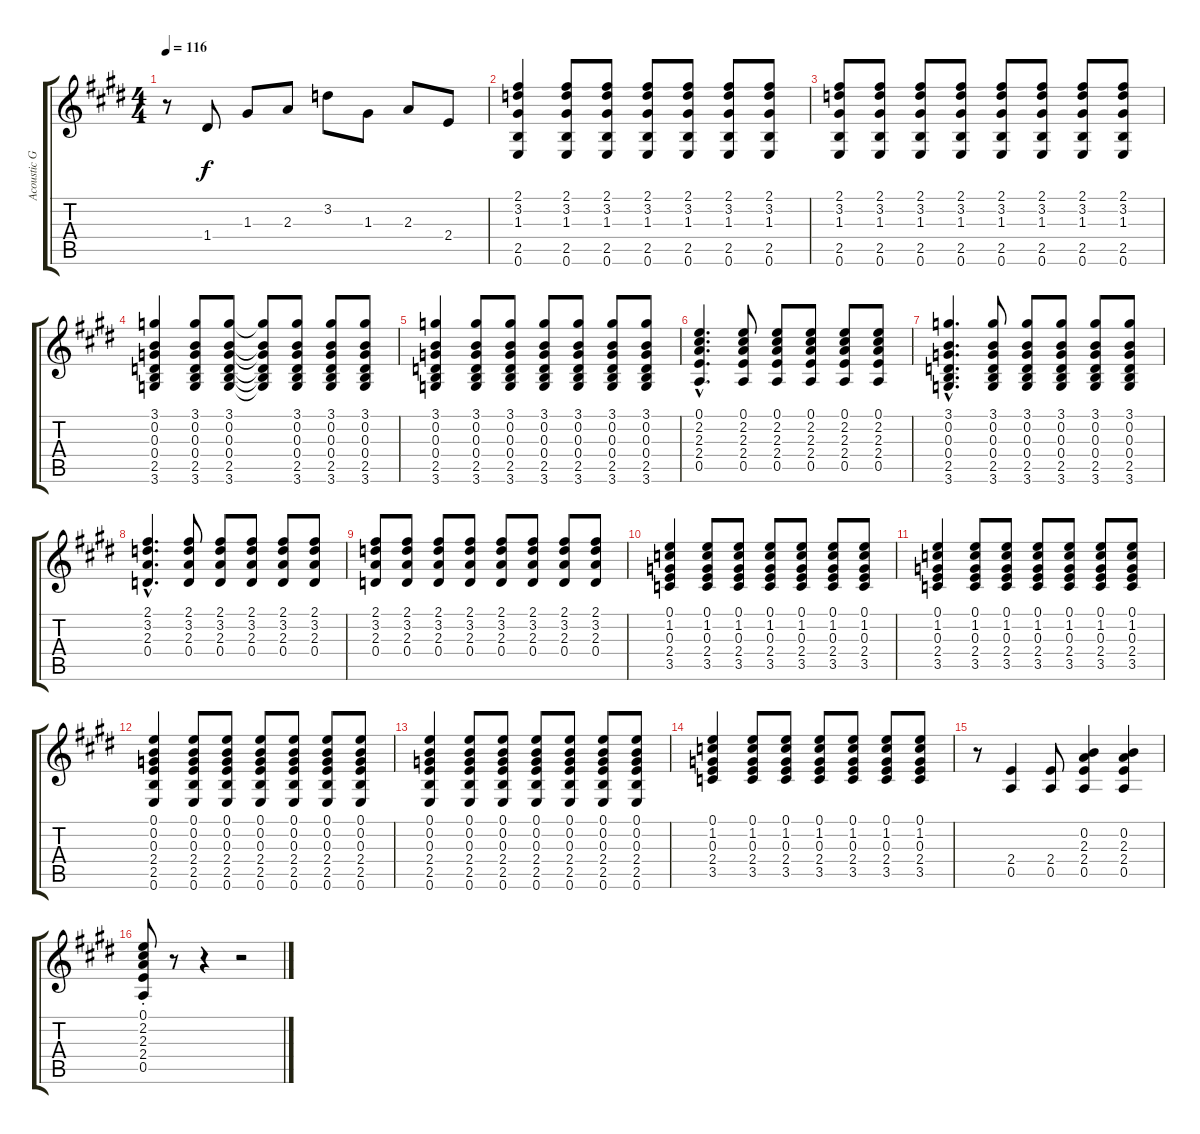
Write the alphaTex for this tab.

\track ("Acoustic Guitar" "Acoustic G") {instrument acousticguitarsteel}
\staff {score tabs}
\tuning (E4 B3 G3 D3 A2 E2) {hide}
\ts (4 4)
\tempo 116
\clef g2
\ks e
r.8{dy f} 1.4.8 1.3.8 2.3.8 3.2.8 1.3.8 2.3.8 2.4.8 |
(2.1 3.2 1.3 2.5 0.6).4{volume 9} (2.1 3.2 1.3 2.5 0.6).8 (2.1 3.2 1.3 2.5 0.6).8 (2.1 3.2 1.3 2.5 0.6).8 (2.1 3.2 1.3 2.5 0.6).8 (2.1 3.2 1.3 2.5 0.6).8 (2.1 3.2 1.3 2.5 0.6).8 |
(2.1 3.2 1.3 2.5 0.6).8 (2.1 3.2 1.3 2.5 0.6).8 (2.1 3.2 1.3 2.5 0.6).8 (2.1 3.2 1.3 2.5 0.6).8 (2.1 3.2 1.3 2.5 0.6).8 (2.1 3.2 1.3 2.5 0.6).8 (2.1 3.2 1.3 2.5 0.6).8 (2.1 3.2 1.3 2.5 0.6).8 |
(3.1 0.2 0.3 0.4 2.5 3.6).4 (3.1 0.2 0.3 0.4 2.5 3.6).8 (3.1 0.2 0.3 0.4 2.5 3.6).8 (3.1{t} 0.2{t} 0.3{t} 0.4{t} 2.5{t} 3.6{t}).8 (3.1 0.2 0.3 0.4 2.5 3.6).8 (3.1 0.2 0.3 0.4 2.5 3.6).8 (3.1 0.2 0.3 0.4 2.5 3.6).8 |
(3.1 0.2 0.3 0.4 2.5 3.6).4 (3.1 0.2 0.3 0.4 2.5 3.6).8 (3.1 0.2 0.3 0.4 2.5 3.6).8 (3.1 0.2 0.3 0.4 2.5 3.6).8 (3.1 0.2 0.3 0.4 2.5 3.6).8 (3.1 0.2 0.3 0.4 2.5 3.6).8 (3.1 0.2 0.3 0.4 2.5 3.6).8 |
(0.1{hac} 2.2{hac} 2.3{hac} 2.4{hac} 0.5{hac}).4{d} (0.1 2.2 2.3 2.4 0.5).8 (0.1 2.2 2.3 2.4 0.5).8 (0.1 2.2 2.3 2.4 0.5).8 (0.1 2.2 2.3 2.4 0.5).8 (0.1 2.2 2.3 2.4 0.5).8 |
(3.1{hac} 0.2{hac} 0.3{hac} 0.4{hac} 2.5{hac} 3.6{hac}).4{d} (3.1 0.2 0.3 0.4 2.5 3.6).8 (3.1 0.2 0.3 0.4 2.5 3.6).8 (3.1 0.2 0.3 0.4 2.5 3.6).8 (3.1 0.2 0.3 0.4 2.5 3.6).8 (3.1 0.2 0.3 0.4 2.5 3.6).8 |
(2.1{hac} 3.2{hac} 2.3{hac} 0.4{hac}).4{d} (2.1 3.2 2.3 0.4).8 (2.1 3.2 2.3 0.4).8 (2.1 3.2 2.3 0.4).8 (2.1 3.2 2.3 0.4).8 (2.1 3.2 2.3 0.4).8 |
(2.1 3.2 2.3 0.4).8 (2.1 3.2 2.3 0.4).8 (2.1 3.2 2.3 0.4).8 (2.1 3.2 2.3 0.4).8 (2.1 3.2 2.3 0.4).8 (2.1 3.2 2.3 0.4).8 (2.1 3.2 2.3 0.4).8 (2.1 3.2 2.3 0.4).8 |
(0.1 1.2 0.3 2.4 3.5).4 (0.1 1.2 0.3 2.4 3.5).8 (0.1 1.2 0.3 2.4 3.5).8 (0.1 1.2 0.3 2.4 3.5).8 (0.1 1.2 0.3 2.4 3.5).8 (0.1 1.2 0.3 2.4 3.5).8 (0.1 1.2 0.3 2.4 3.5).8 |
(0.1 1.2 0.3 2.4 3.5).4 (0.1 1.2 0.3 2.4 3.5).8 (0.1 1.2 0.3 2.4 3.5).8 (0.1 1.2 0.3 2.4 3.5).8 (0.1 1.2 0.3 2.4 3.5).8 (0.1 1.2 0.3 2.4 3.5).8 (0.1 1.2 0.3 2.4 3.5).8 |
(0.1 0.2 0.3 2.4 2.5 0.6).4 (0.1 0.2 0.3 2.4 2.5 0.6).8 (0.1 0.2 0.3 2.4 2.5 0.6).8 (0.1 0.2 0.3 2.4 2.5 0.6).8 (0.1 0.2 0.3 2.4 2.5 0.6).8 (0.1 0.2 0.3 2.4 2.5 0.6).8 (0.1 0.2 0.3 2.4 2.5 0.6).8 |
(0.1 0.2 0.3 2.4 2.5 0.6).4 (0.1 0.2 0.3 2.4 2.5 0.6).8 (0.1 0.2 0.3 2.4 2.5 0.6).8 (0.1 0.2 0.3 2.4 2.5 0.6).8 (0.1 0.2 0.3 2.4 2.5 0.6).8 (0.1 0.2 0.3 2.4 2.5 0.6).8 (0.1 0.2 0.3 2.4 2.5 0.6).8 |
(0.1 1.2 0.3 2.4 3.5).4 (0.1 1.2 0.3 2.4 3.5).8 (0.1 1.2 0.3 2.4 3.5).8 (0.1 1.2 0.3 2.4 3.5).8 (0.1 1.2 0.3 2.4 3.5).8 (0.1 1.2 0.3 2.4 3.5).8 (0.1 1.2 0.3 2.4 3.5).8 |
r.8 (2.4 0.5).4 (2.4 0.5).8 (0.2 2.3 2.4 0.5).4 (0.2 2.3 2.4 0.5).4 |
(0.1{st} 2.2{st} 2.3{st} 2.4{st} 0.5{st}).8 r.8 r.4 r.2
